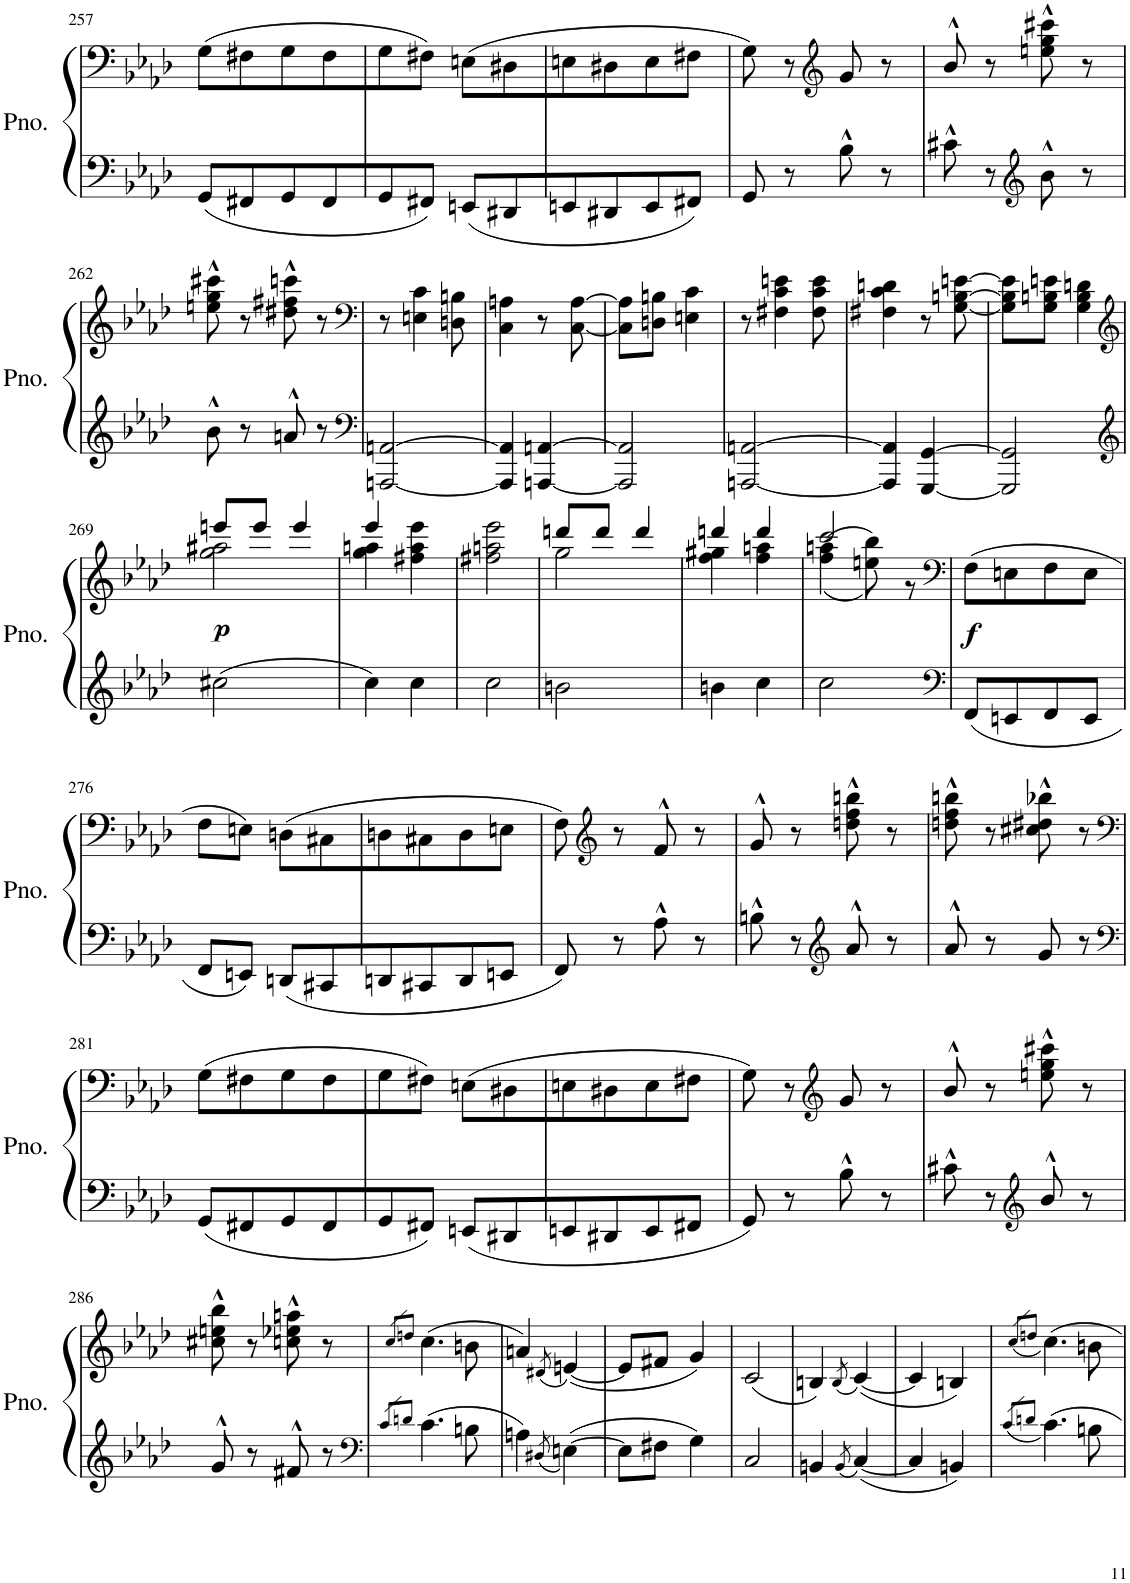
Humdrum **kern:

**kern	**kern	**dynam
*part1	*part1	*part1
*staff2	*staff1	*staff1/2
*I"Piano	*	*
*I'Pno.	*	*
!!LO:PB:g=z
*clefF4	*clefF4	*
*k[b-e-a-d-]	*k[b-e-a-d-]	*
*M2/4	*M2/4	*
=257	=257	=257
8GG/L	(8G\L	.
8FF#X/	8F#X\	.
8GG/	8G\	.
8FF#/	8F#\	.
=258	=258	=258
8GG/	8G\	.
8FF#X/J	8F#X\J)	.
8EEn/L	(8En\L	.
8DD#X/	8D#X\	.
=259	=259	=259
8EEn/	8En\	.
8DD#X/	8D#X\	.
8EE/	8E\	.
8FF#X/J	8F#X\J	.
=260	=260	=260
8GG/	8G\)	.
8r	8r	.
*	*clefG2	*
8B-^^\	8g/	.
8r	8r	.
=261	=261	=261
8c#X^^\	8b-^^/	.
8r	8r	.
*clefG2	*	*
8b-^^\	8een\^^ 8gg\^^ 8ccc#X\^^	.
8r	8r	.
!!LO:LB:g=z
=262	=262	=262
8b-^^\	8een\^^ 8gg\^^ 8ccc#X\^^	.
8r	8r	.
8an^^/	8dd#X\^^ 8ff#X\^^ 8cccn\^^	.
8r	8r	.
=263	=263	=263
*clefF4	*clefF4	*
[2AAAn/ [2AAn/	8r	.
.	4En\ 4c\	.
.	8Dn\ 8Bn\	.
=264	=264	=264
4AAA/] 4AA/]	4C\ 4An\	.
[4AAAn/ [4AAn/	8r	.
.	[8C\ [8A\	.
=265	=265	=265
2AAA/] 2AA/]	8C\] 8A\]L	.
.	8Dn\ 8Bn\J	.
.	4En\ 4c\	.
=266	=266	=266
[2AAAn/ [2AAn/	8r	.
.	4F#X\ 4c\ 4en\	.
.	8F#\ 8c\ 8e\	.
=267	=267	=267
4AAA/] 4AA/]	4F#X\ 4c\ 4dn\	.
[4GGG/ [4GG/	8r	.
.	[8G\ [8Bn\ [8en\	.
=268	=268	=268
2GGG/] 2GG/]	8G\] 8B\] 8e\]L	.
.	8G\ 8Bn\ 8en\J	.
.	4G\ 4B\ 4dn\	.
!!LO:LB:g=z
=269	=269	=269
*clefG2	*clefG2	*
*	*^	*
!	!	!	!LO:DY:b
2cc#X\	8eeen/L	2gg\ 2aa#X\	p
.	8eee/J	.	.
.	4eee/	.	.
=270	=270	=270	=270
4cc\	4eee-/	4gg\ 4aan\	.
4cc\	4ff#X\ 4aa\ 4eee-\	4ryy	.
*	*v	*v	*
=271	=271	=271
2cc\	2ff#X\ 2aan\ 2eee-\	.
=272	=272	=272
*	*^	*
2bn\	8dddn/L	2gg\	.
.	8ddd/J	.	.
.	4ddd/	.	.
=273	=273	=273	=273
4bn\	4dddn/	4ff\ 4gg#X\	.
4cc\	4ddd/	4ff\ 4aan\	.
=274	=274	=274	=274
2cc\	2ccc/	(>(4ff\ 4aan\	.
.	.	8een\ 8bb-\))	.
.	.	8r	.
*	*v	*v	*
=275	=275	=275
*clefF4	*clefF4	*
*	*^	*
!	!	!	!LO:DY:b
*	*v	*v	*
8FF/L	(8F\L	f
8EEn/	8En\	.
8FF/	8F\	.
8EE/J	8E\J	.
!!LO:LB:g=z
=276	=276	=276
8FF/L	8F\L	.
8EEn/J	8En\J)	.
8DDn/L	(8Dn\L	.
8CC#X/	8C#X\	.
=277	=277	=277
8DDn/	8Dn\	.
8CC#X/	8C#X\	.
8DD/	8D\	.
8EEn/J	8En\J	.
=278	=278	=278
8FF/	8F\)	.
*	*clefG2	*
8r	8r	.
8A-^^\	8f^^/	.
8r	8r	.
=279	=279	=279
8Bn^^\	8g^^/	.
8r	8r	.
*clefG2	*	*
8a-^^/	8ddn\^^ 8ff\^^ 8bbn\^^	.
8r	8r	.
=280	=280	=280
8a-^^/	8ddn\^^ 8ff\^^ 8bbn\^^	.
8r	8r	.
8g/	8cc#X\^^ 8dd#X\^^ 8bb-X\^^	.
8r	8r	.
!!LO:LB:g=z
=281	=281	=281
*clefF4	*clefF4	*
8GG/L	(8G\L	.
8FF#X/	8F#X\	.
8GG/	8G\	.
8FF#/	8F#\	.
=282	=282	=282
8GG/	8G\	.
8FF#X/J	8F#X\J)	.
8EEn/L	(8En\L	.
8DD#X/	8D#X\	.
=283	=283	=283
8EEn/	8En\	.
8DD#X/	8D#X\	.
8EE/	8E\	.
8FF#X/J	8F#X\J	.
=284	=284	=284
8GG/	8G\)	.
8r	8r	.
*	*clefG2	*
8B-^^\	8g/	.
8r	8r	.
=285	=285	=285
8c#X^^\	8b-^^/	.
8r	8r	.
*clefG2	*	*
8b-^^/	8een\^^ 8gg\^^ 8ccc#X\^^	.
8r	8r	.
!!LO:LB:g=z
=286	=286	=286
8g^^/	8cc#X\^^ 8een\^^ 8bb-\^^	.
8r	8r	.
8f#X^^/	8ccn\^^ 8ee-X\^^ 8aan\^^	.
8r	8r	.
=287	=287	=287
*clefF4	*	*
8qc/L	8qcc/L	.
8qdn/J	8qddn/J	.
4.c\	(4.cc\	.
8Bn\	8bn\	.
=288	=288	=288
4An\	4an/)	.
8qD#X/	(8qd#X/	.
[4En\	([4en/)	.
=289	=289	=289
8E\L]	8e/L]	.
8F#X\J	8f#X/J	.
4G\	4g/)	.
=290	=290	=290
2C/	(2c/	.
=291	=291	=291
4BBn/	4Bn/)	.
8qBB/	(8qB/	.
[4C/	([4c/)	.
=292	=292	=292
4C/]	4c/]	.
4BBn/	4Bn/)	.
=293	=293	=293
8qc/L	(8qcc/L	.
8qdn/J	8qddn/J	.
4.c\	4.cc\)	.
8Bn\	8bn\	.
=	=	=
*-	*-	*-
